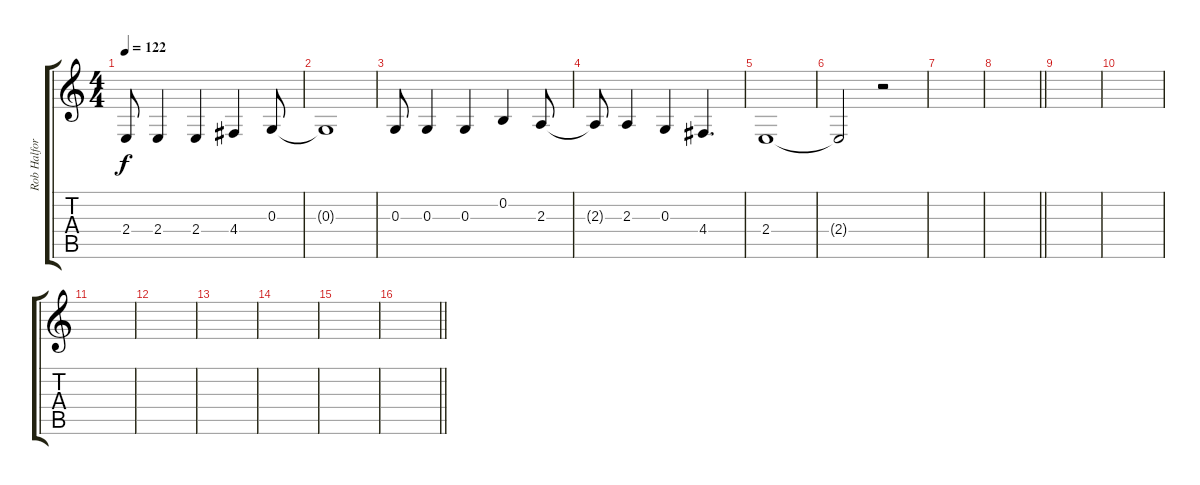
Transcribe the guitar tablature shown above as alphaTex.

\track ("Rob Halford" "Rob Halfor") {instrument trumpet}
\staff {score tabs}
\tuning (E4 B3 G3 D3 A2 E2) {hide}
\ts (4 4)
\tempo 122
\clef g2
\ks c
2.4.8{dy f} 2.4.4 2.4.4 4.4.4 0.3.8 |
0.3{t}.1 |
0.3.8 0.3.4 0.3.4 0.2.4 2.3.8 |
2.3{t}.8 2.3.4 0.3.4 4.4.4{d} |
2.4.1 |
2.4{t}.2 r.2 |
|
\barLineRight lightlight
|
|
|
|
|
|
|
|
\barLineRight lightlight
